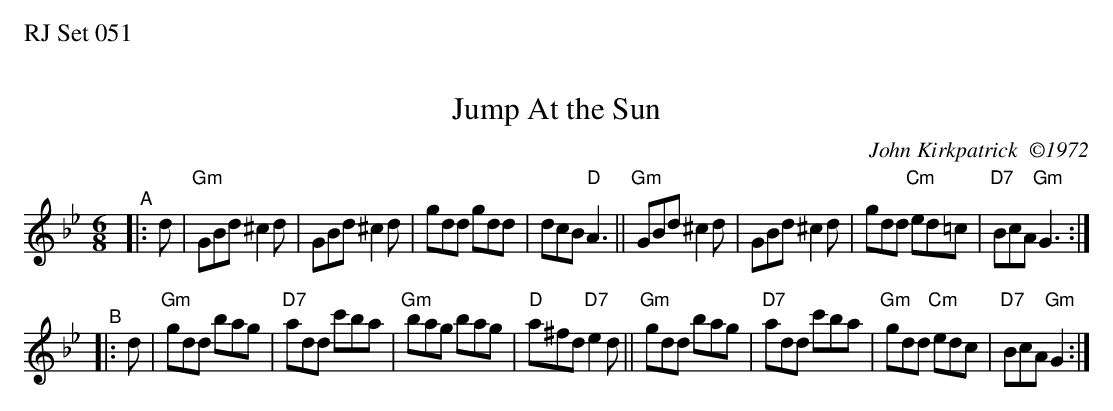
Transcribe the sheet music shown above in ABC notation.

X:1
T: Jump At the Sun
C: John Kirkpatrick  \2511972
M: 6/8
K: Gm
"^A"|: d |\
"Gm"GBd ^c2d | GBd ^c2d | gdd gdd | dcB "D"A3 ||\
"Gm"GBd ^c2d | GBd ^c2d | gdd "Cm"ed=c | "D7"BcA "Gm"G3 :|
"^B"|: d |\
"Gm"gdd bag | "D7"add c'ba | "Gm"bag bag | "D"a^fd "D7"e2d ||\
"Gm"gdd bag | "D7"add c'ba | "Gm"gdd "Cm"edc | "D7"BcA "Gm"G2 :|
